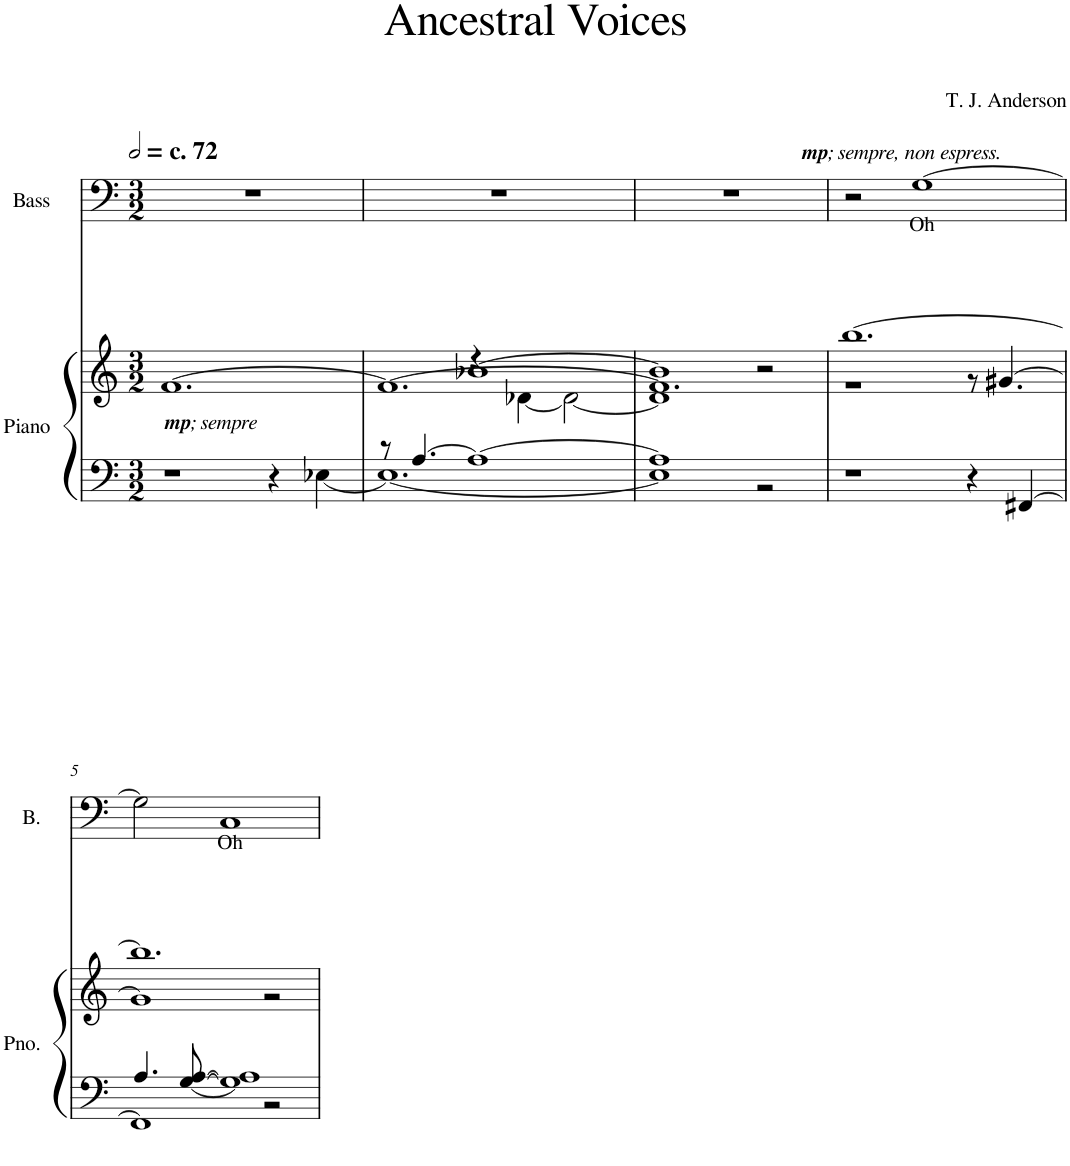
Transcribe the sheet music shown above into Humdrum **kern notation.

**kern	**kern	**kern	**text
*part2	*part2	*part1	*part1
*staff3	*staff2	*staff1	*staff1
*I"Piano	*	*I"Bass	*
*I'Pno.	*	*I'B.	*
*clefF4	*clefG2	*clefF4	*
*k[]	*k[]	*k[]	*
*M3/2	*M3/2	*M3/2	*
=1	=1	=1	=1
*^	*	*	*
!	!	!	!LO:TX:a:B:t=c. 72	!
!	!	!LO:TX:b:Bi:t=mp	!	!
!	!	!LO:TX:b:t=; sempre	!	!
1r	4ryy	[>1.f	1.r	.
*v	*v	*	*	*
4r	.	.	.
*^	*	*	*
4ryy	[4E-X\	.	.	.
=2	=2	=2	=2	=2
*	*	*^	*	*
*	*	*	*^	*	*
8r	1.E-_	2ryy	2ryy	1.f_	1.r	.
[4.A/	.	.	.	.	.	.
1A_	.	[1b-X	4r	.	.	.
.	.	.	[4d-X\	.	.	.
.	.	.	2d-\_	.	.	.
=3	=3	=3	=3	=3	=3	=3
1A]	1E-]	1b-]	1d-]	1.f]	1.r	.
2ryy	2r	2ryy	2r	.	.	.
*	*	*	*v	*v	*	*
=4	=4	=4	=4	=4	=4
1r	4ryy	[1.bb	1r	2r	.
!	!	!	!	!LO:TX:a:Bi:t=mp	!
!	!	!	!	!LO:TX:a:t=; sempre, non espress.	!
!	!	!	!	!	!LO:LY:b
*v	*v	*	*	*	*
.	.	.	[1G	Oh
4r	.	8r	.	.
.	.	[4.g#X/	.	.
*^	*	*	*	*
4ryy	[4FF#X/	.	.	.	.
!!LO:LB:g=z
=5	=5	=5	=5	=5	=5
4.A/	1FF#]	1.bb]	1g#]	2G\]	.
[8G/ [8A/	.	.	.	.	.
!	!	!	!	!	!LO:LY:b
1G] 1A]	.	.	.	1C	Oh
.	2r	.	2r	.	.
*v	*v	*	*	*	*
*	*v	*v	*	*
=	=	=	=
*-	*-	*-	*-
